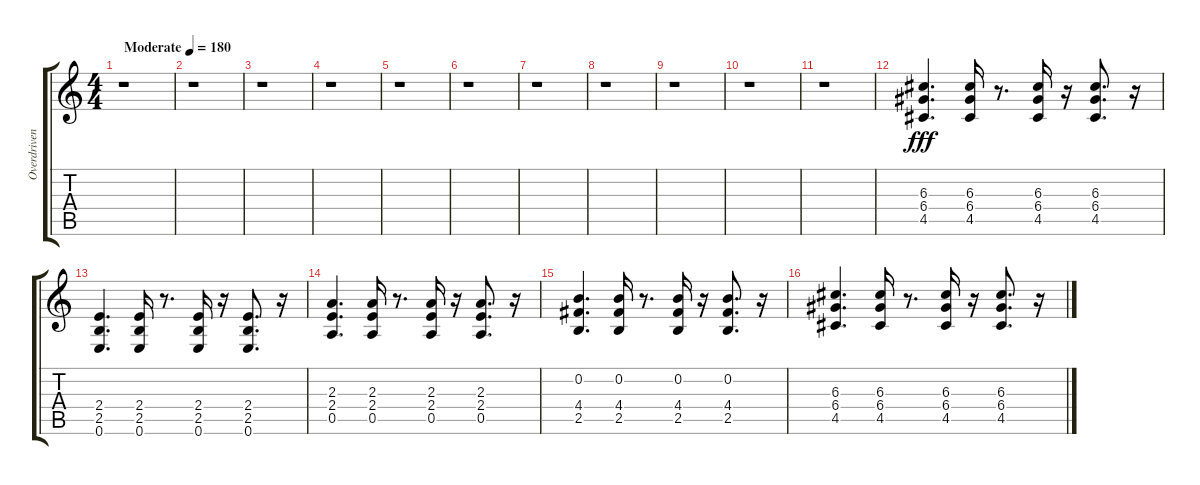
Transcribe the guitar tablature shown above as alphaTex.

\track ("Overdriven" "Overdriven") {instrument overdrivenguitar}
\staff {score tabs}
\tuning (E4 B3 G3 D3 A2 E2) {hide}
\ts (4 4)
\tempo (180 "Moderate")
\clef g2
\ks c
r.1{dy fff instrument overdrivenguitar} |
r.1 |
r.1 |
r.1 |
r.1 |
r.1 |
r.1 |
r.1 |
r.1 |
r.1 |
r.1 |
(6.3 6.4 4.5).4{d} (6.3 6.4 4.5).16 r.8{d} (6.3 6.4 4.5).16 r.16 (6.3 6.4 4.5).8{d} r.16 |
(2.4 2.5 0.6).4{d} (2.4 2.5 0.6).16 r.8{d} (2.4 2.5 0.6).16 r.16 (2.4 2.5 0.6).8{d} r.16 |
(2.3 2.4 0.5).4{d} (2.3 2.4 0.5).16 r.8{d} (2.3 2.4 0.5).16 r.16 (2.3 2.4 0.5).8{d} r.16 |
(0.2 4.4 2.5).4{d} (0.2 4.4 2.5).16 r.8{d} (0.2 4.4 2.5).16 r.16 (0.2 4.4 2.5).8{d} r.16 |
(6.3 6.4 4.5).4{d} (6.3 6.4 4.5).16 r.8{d} (6.3 6.4 4.5).16 r.16 (6.3 6.4 4.5).8{d} r.16
